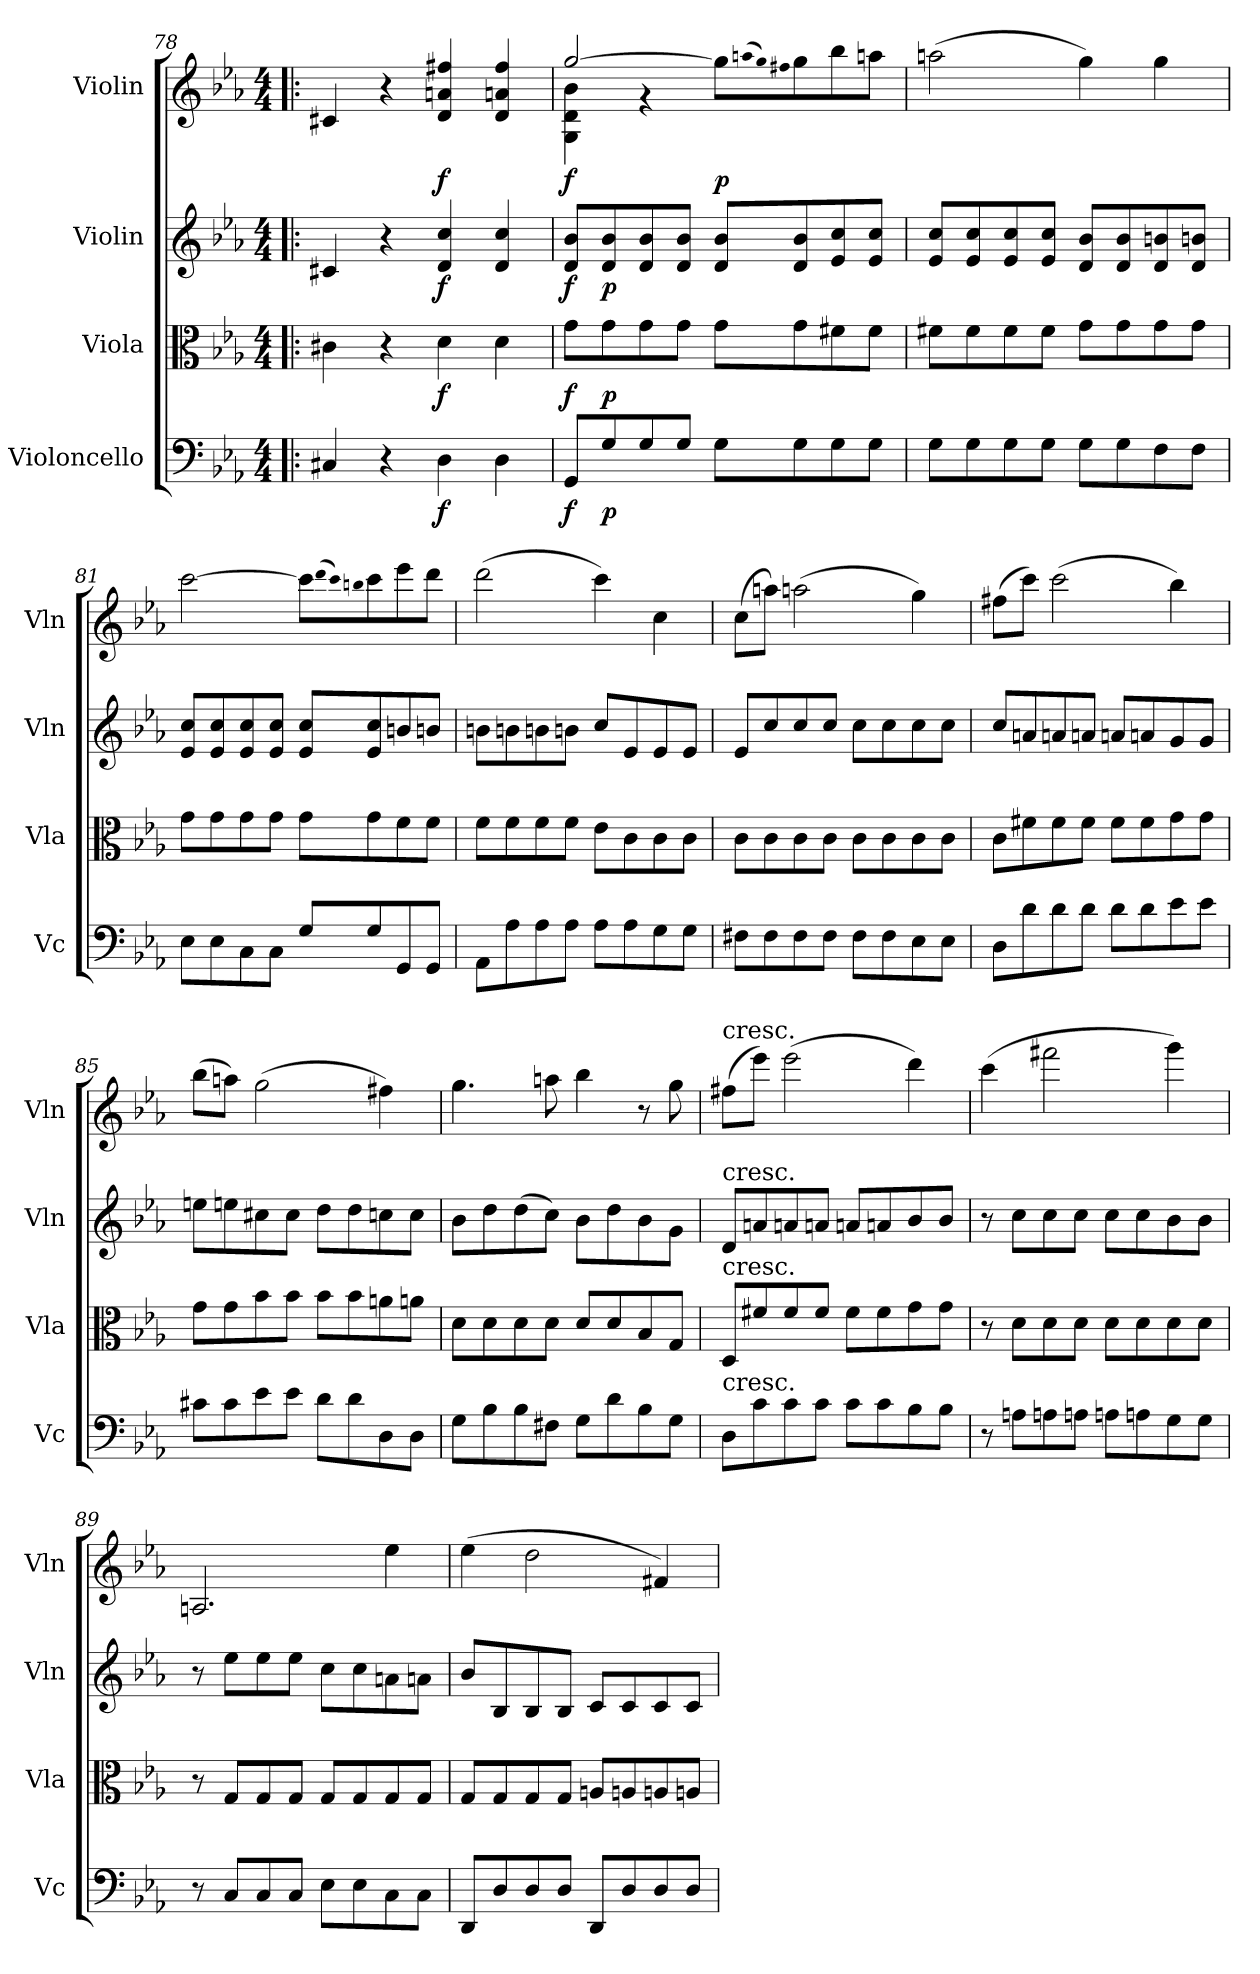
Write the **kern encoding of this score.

**kern	**dynam	**kern	**dynam	**kern	**dynam	**kern	**dynam
*part4	*part4	*part3	*part3	*part2	*part2	*part1	*part1
*staff4	*staff4	*staff3	*staff3	*staff2	*staff2	*staff1	*staff1
*I"Violoncello	*	*I"Viola	*	*I"Violin	*	*I"Violin	*
*I'Vc	*	*I'Vla	*	*I'Vln	*	*I'Vln	*
*clefF4	*	*clefC3	*	*clefG2	*	*clefG2	*
*k[b-e-a-]	*	*k[b-e-a-]	*	*k[b-e-a-]	*	*k[b-e-a-]	*
*c:	*	*c:	*	*c:	*	*c:	*
*M4/4	*	*M4/4	*	*M4/4	*	*M4/4	*
=78!|:	=78!|:	=78!|:	=78!|:	=78!|:	=78!|:	=78!|:	=78!|:
4C#X/	.	4c#X\	.	4c#X/	.	4c#X/	.
4r	.	4r	.	4r	.	4r	.
4D\	f	4d\	f	4d/ 4cc/	f	4d/ 4an/ 4ff#X/	f
4D\	.	4d\	.	4d/ 4cc/	.	4d/ 4an/ 4ff#/	.
=79	=79	=79	=79	=79	=79	=79	=79
*	*	*	*	*	*	*^	*
8GG/L	f	8g\L	f	8d/ 8b-/L	f	[2gg/	4G\ 4d\ 4b-\	f
8G/	p	8g\	p	8d/ 8b-/	p	.	.	.
8G/	.	8g\	.	8d/ 8b-/	.	.	4r	.
8G/J	.	8g\J	.	8d/ 8b-/J	.	.	.	.
8G\L	.	8g\L	.	8d/ 8b-/L	.	8gg\L]	2ryy	p
.	.	.	.	.	.	(qaan	.	.
.	.	.	.	.	.	qgg)	.	.
.	.	.	.	.	.	qff#X	.	.
8G\	.	8g\	.	8d/ 8b-/	.	8gg\	.	.
8G\	.	8f#X\	.	8e-/ 8cc/	.	8bb-\	.	.
8G\J	.	8f#\J	.	8e-/ 8cc/J	.	8aan\J	.	.
*	*	*	*	*	*	*v	*v	*
=80	=80	=80	=80	=80	=80	=80	=80
8G\L	.	8f#X\L	.	8e-/ 8cc/L	.	(2aan\	.
8G\	.	8f#\	.	8e-/ 8cc/	.	.	.
8G\	.	8f#\	.	8e-/ 8cc/	.	.	.
8G\J	.	8f#\J	.	8e-/ 8cc/J	.	.	.
8G\L	.	8g\L	.	8d/ 8b-/L	.	4gg\)	.
8G\	.	8g\	.	8d/ 8b-/	.	.	.
8F\	.	8g\	.	8d/ 8bn/	.	4gg\	.
8F\J	.	8g\J	.	8d/ 8bn/J	.	.	.
=81	=81	=81	=81	=81	=81	=81	=81
8E-\L	.	8g\L	.	8e-/ 8cc/L	.	[2ccc\	.
8E-\	.	8g\	.	8e-/ 8cc/	.	.	.
8C\	.	8g\	.	8e-/ 8cc/	.	.	.
8C\J	.	8g\J	.	8e-/ 8cc/J	.	.	.
8G/L	.	8g\L	.	8e-/ 8cc/L	.	8ccc\L]	.
.	.	.	.	.	.	(qddd	.
.	.	.	.	.	.	qccc)	.
.	.	.	.	.	.	qbbn	.
8G/	.	8g\	.	8e-/ 8cc/	.	8ccc\	.
8GG/	.	8f\	.	8bn/	.	8eee-\	.
8GG/J	.	8f\J	.	8bn/J	.	8ddd\J	.
=82	=82	=82	=82	=82	=82	=82	=82
8AA-\L	.	8f\L	.	8bn\L	.	(2ddd\	.
8A-\	.	8f\	.	8bn\	.	.	.
8A-\	.	8f\	.	8bn\	.	.	.
8A-\J	.	8f\J	.	8bn\J	.	.	.
8A-\L	.	8e-\L	.	8cc/L	.	4ccc\)	.
8A-\	.	8c\	.	8e-/	.	.	.
8G\	.	8c\	.	8e-/	.	4cc\	.
8G\J	.	8c\J	.	8e-/J	.	.	.
=83	=83	=83	=83	=83	=83	=83	=83
8F#X\L	.	8c\L	.	8e-/L	.	(8cc\L	.
8F#\	.	8c\	.	8cc/	.	8aan\J)	.
8F#\	.	8c\	.	8cc/	.	(2aan\	.
8F#\J	.	8c\J	.	8cc/J	.	.	.
8F#\L	.	8c\L	.	8cc\L	.	.	.
8F#\	.	8c\	.	8cc\	.	.	.
8E-\	.	8c\	.	8cc\	.	4gg\)	.
8E-\J	.	8c\J	.	8cc\J	.	.	.
=84	=84	=84	=84	=84	=84	=84	=84
8D\L	.	8c\L	.	8cc/L	.	(8ff#X\L	.
8d\	.	8f#X\	.	8an/	.	8ccc\J)	.
8d\	.	8f#\	.	8an/	.	(2ccc\	.
8d\J	.	8f#\J	.	8an/J	.	.	.
8d\L	.	8f#\L	.	8an/L	.	.	.
8d\	.	8f#\	.	8an/	.	.	.
8e-\	.	8g\	.	8g/	.	4bb-\)	.
8e-\J	.	8g\J	.	8g/J	.	.	.
=85	=85	=85	=85	=85	=85	=85	=85
8c#X\L	.	8g\L	.	8een\L	.	(8bb-\L	.
8c#\	.	8g\	.	8een\	.	8aan\J)	.
8e-\	.	8b-\	.	8cc#X\	.	(2gg\	.
8e-\J	.	8b-\J	.	8cc#\J	.	.	.
8d\L	.	8b-\L	.	8dd\L	.	.	.
8d\	.	8b-\	.	8dd\	.	.	.
8D\	.	8an\	.	8ccn\	.	4ff#X\)	.
8D\J	.	8an\J	.	8cc\J	.	.	.
=86	=86	=86	=86	=86	=86	=86	=86
8G\L	.	8d\L	.	8b-\L	.	4.gg\	.
8B-\	.	8d\	.	8dd\	.	.	.
8B-\	.	8d\	.	(8dd\	.	.	.
8F#X\J	.	8d\J	.	8cc\J)	.	8aan\	.
8G\L	.	8d/L	.	8b-\L	.	4bb-\	.
8d\	.	8d/	.	8dd\	.	.	.
8B-\	.	8B-/	.	8b-\	.	8r	.
8G\J	.	8G/J	.	8g\J	.	8gg\	.
=87	=87	=87	=87	=87	=87	=87	=87
!	!	!	!	!	!	!LO:TX:t=cresc.	!
!	!	!	!	!LO:TX:t=cresc.	!	!	!
!	!	!LO:TX:t=cresc.	!	!	!	!	!
!LO:TX:t=cresc.	!	!	!	!	!	!	!
8D\L	.	8D/L	.	8d/L	.	(8ff#X\L	.
8c\	.	8f#X/	.	8an/	.	8eee-\J)	.
8c\	.	8f#/	.	8an/	.	(2eee-\	.
8c\J	.	8f#/J	.	8an/J	.	.	.
8c\L	.	8f#\L	.	8an/L	.	.	.
8c\	.	8f#\	.	8an/	.	.	.
8B-\	.	8g\	.	8b-/	.	4ddd\)	.
8B-\J	.	8g\J	.	8b-/J	.	.	.
=88	=88	=88	=88	=88	=88	=88	=88
8r	.	8r	.	8r	.	(4ccc\	.
8An\L	.	8d\L	.	8cc\L	.	.	.
8An\	.	8d\	.	8cc\	.	2fff#X\	.
8An\J	.	8d\J	.	8cc\J	.	.	.
8An\L	.	8d\L	.	8cc\L	.	.	.
8An\	.	8d\	.	8cc\	.	.	.
8G\	.	8d\	.	8b-\	.	4ggg\)	.
8G\J	.	8d\J	.	8b-\J	.	.	.
=89	=89	=89	=89	=89	=89	=89	=89
8r	.	8r	.	8r	.	2.An/	.
8C/L	.	8G/L	.	8ee-\L	.	.	.
8C/	.	8G/	.	8ee-\	.	.	.
8C/J	.	8G/J	.	8ee-\J	.	.	.
8E-\L	.	8G/L	.	8cc\L	.	.	.
8E-\	.	8G/	.	8cc\	.	.	.
8C\	.	8G/	.	8an\	.	4ee-\	.
8C\J	.	8G/J	.	8an\J	.	.	.
=90	=90	=90	=90	=90	=90	=90	=90
8DD/L	.	8G/L	.	8b-/L	.	(4ee-\	.
8D/	.	8G/	.	8B-/	.	.	.
8D/	.	8G/	.	8B-/	.	2dd\	.
8D/J	.	8G/J	.	8B-/J	.	.	.
8DD/L	.	8An/L	.	8c/L	.	.	.
8D/	.	8An/	.	8c/	.	.	.
8D/	.	8An/	.	8c/	.	4f#X/)	.
8D/J	.	8An/J	.	8c/J	.	.	.
=	=	=	=	=	=	=	=
*-	*-	*-	*-	*-	*-	*-	*-
